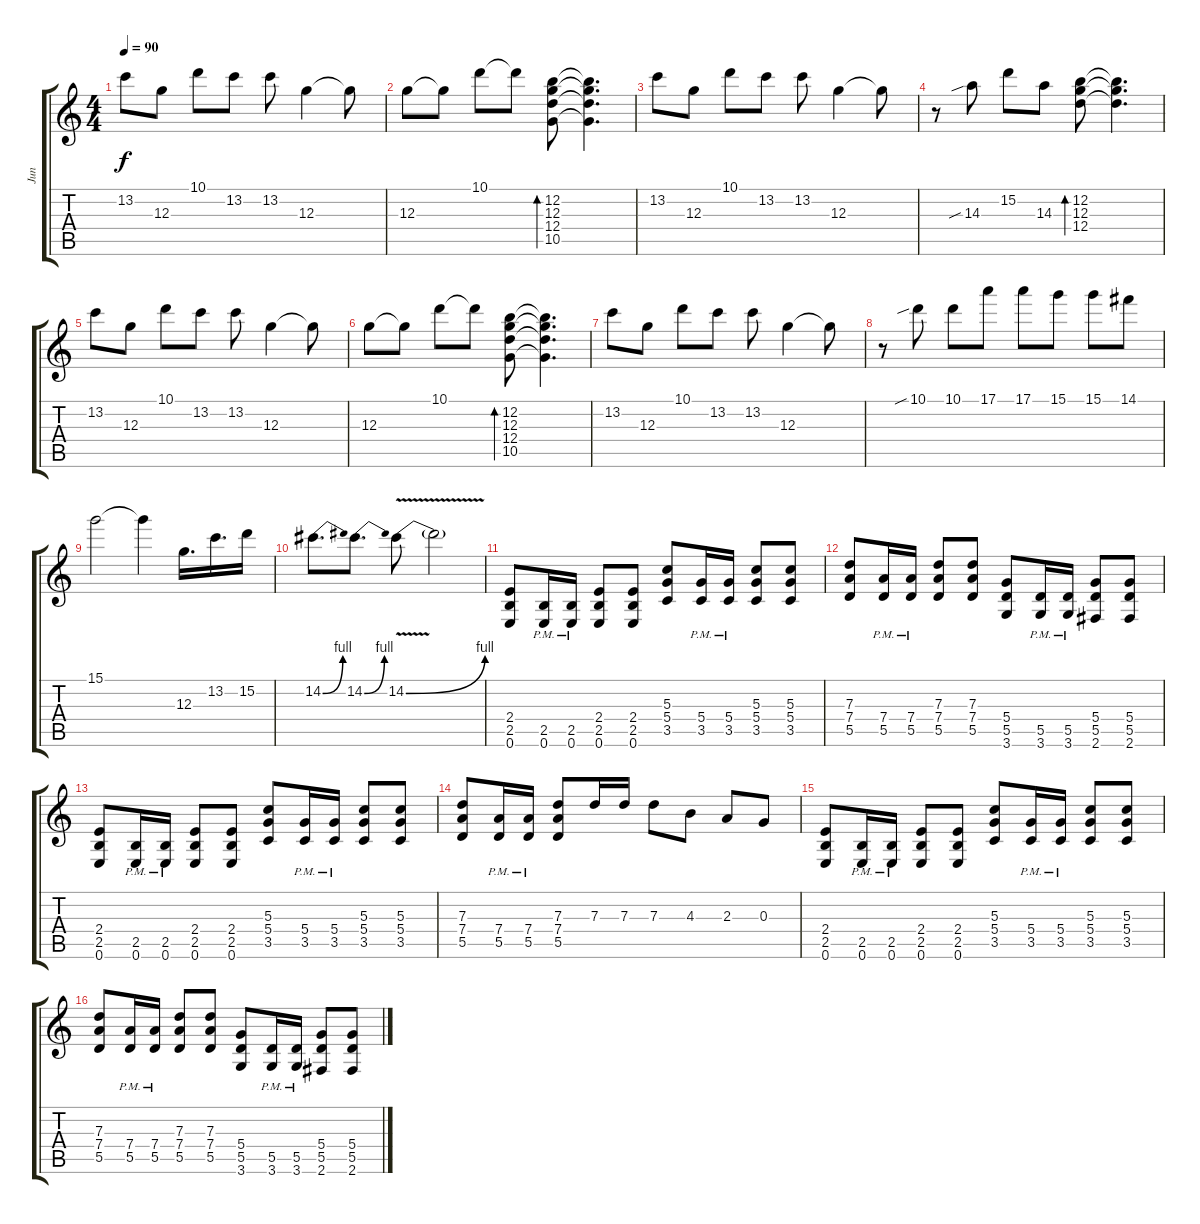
\track ("Jun" "Jun") {instrument distortionguitar}
\staff {score tabs}
\tuning (E4 B3 G3 D3 A2 E2) {hide}
\ts (4 4)
\tempo 90
\clef g2
\ks c
13.2.8{dy f} 12.3.8 10.1.8 13.2.8 13.2.8 12.3.4 12.3{t}.8 |
12.3.8 12.3{t}.8 10.1.8 10.1{t}.8 (12.2 12.3 12.4 10.5).8{bd 60} (12.2{t} 12.3{t} 12.4{t} 10.5{t}).4{d} |
13.2.8 12.3.8 10.1.8 13.2.8 13.2.8 12.3.4 12.3{t}.8 |
r.8 14.3{sib}.8 15.2.8 14.3.8 (12.2 12.3 12.4).8{bd 60} (12.2{t} 12.3{t} 12.4{t}).4{d} |
13.2.8 12.3.8 10.1.8 13.2.8 13.2.8 12.3.4 12.3{t}.8 |
12.3.8 12.3{t}.8 10.1.8 10.1{t}.8 (12.2 12.3 12.4 10.5).8{bd 60} (12.2{t} 12.3{t} 12.4{t} 10.5{t}).4{d} |
13.2.8 12.3.8 10.1.8 13.2.8 13.2.8 12.3.4 12.3{t}.8 |
r.8 10.1{sib}.8 10.1.8 17.1.8 17.1.8 15.1.8 15.1.8 14.1.8 |
15.1.2 15.1{t}.4 12.3.16{d} 13.2.16{d} 15.2.16 |
14.2{be (bend 0 0 60 4)}.8{d} 14.2{be (bend 0 0 60 4)}.8{d} 14.2{be (bend 0 0 60 4) v}.8 14.2{t}.2 |
(2.4 2.5 0.6).8{volume 16 balance 16 instrument distortionguitar} (2.5{pm} 0.6{pm}).16 (2.5{pm} 0.6{pm}).16 (2.4 2.5 0.6).8 (2.4 2.5 0.6).8 (5.3 5.4 3.5).8 (5.4{pm} 3.5{pm}).16 (5.4{pm} 3.5{pm}).16 (5.3 5.4 3.5).8 (5.3 5.4 3.5).8 |
(7.3 7.4 5.5).8 (7.4{pm} 5.5{pm}).16 (7.4{pm} 5.5{pm}).16 (7.3 7.4 5.5).8 (7.3 7.4 5.5).8 (5.4 5.5 3.6).8 (5.5{pm} 3.6{pm}).16 (5.5{pm} 3.6{pm}).16 (5.4 5.5 2.6).8 (5.4 5.5 2.6).8 |
(2.4 2.5 0.6).8 (2.5{pm} 0.6{pm}).16 (2.5{pm} 0.6{pm}).16 (2.4 2.5 0.6).8 (2.4 2.5 0.6).8 (5.3 5.4 3.5).8 (5.4{pm} 3.5{pm}).16 (5.4{pm} 3.5{pm}).16 (5.3 5.4 3.5).8 (5.3 5.4 3.5).8 |
(7.3 7.4 5.5).8 (7.4{pm} 5.5{pm}).16 (7.4{pm} 5.5{pm}).16 (7.3 7.4 5.5).8 7.3.16 7.3.16 7.3.8 4.3.8 2.3.8 0.3.8 |
(2.4 2.5 0.6).8 (2.5{pm} 0.6{pm}).16 (2.5{pm} 0.6{pm}).16 (2.4 2.5 0.6).8 (2.4 2.5 0.6).8 (5.3 5.4 3.5).8 (5.4{pm} 3.5{pm}).16 (5.4{pm} 3.5{pm}).16 (5.3 5.4 3.5).8 (5.3 5.4 3.5).8 |
(7.3 7.4 5.5).8 (7.4{pm} 5.5{pm}).16 (7.4{pm} 5.5{pm}).16 (7.3 7.4 5.5).8 (7.3 7.4 5.5).8 (5.4 5.5 3.6).8 (5.5{pm} 3.6{pm}).16 (5.5{pm} 3.6{pm}).16 (5.4 5.5 2.6).8 (5.4 5.5 2.6).8
